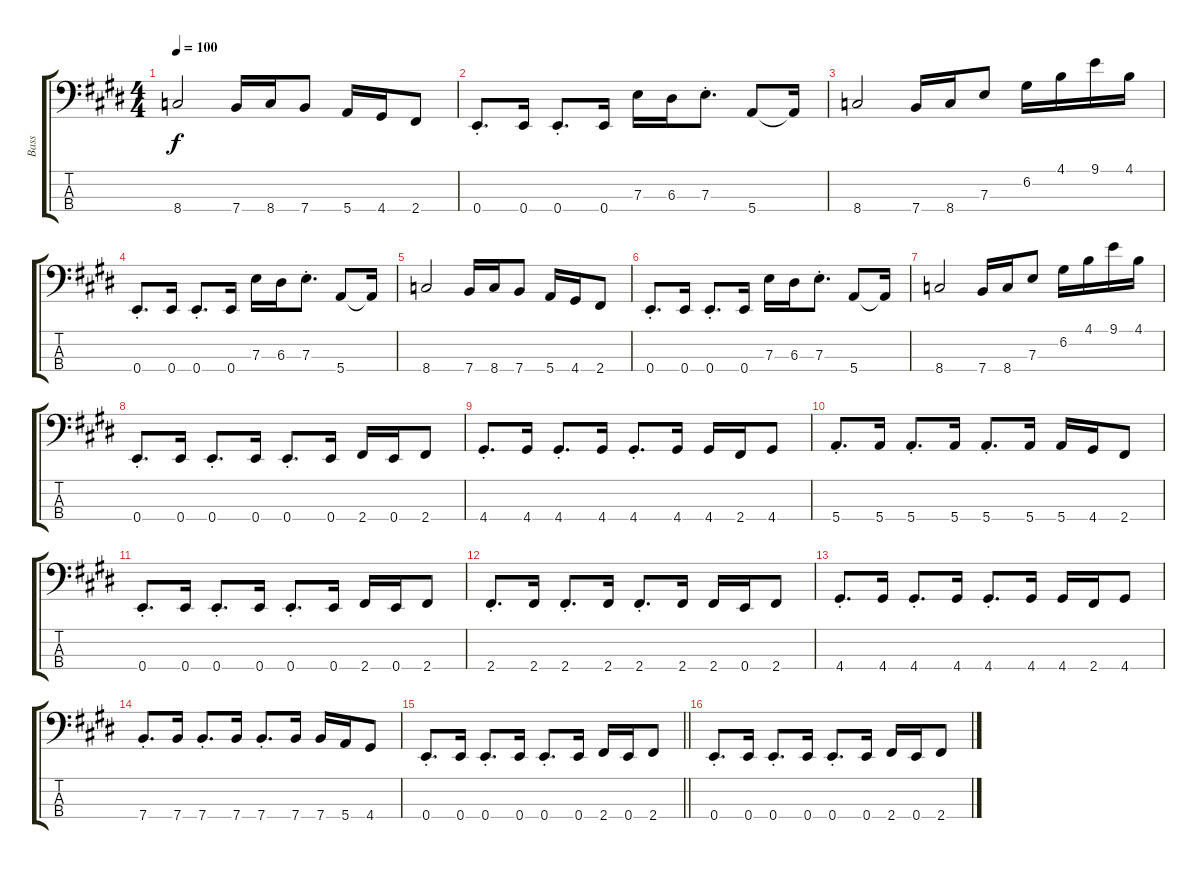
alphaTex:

\track ("Bass" "Bass") {instrument electricbassfinger}
\staff {score tabs}
\tuning (G2 D2 A1 E1) {hide}
\ts (4 4)
\tempo 100
\clef f4
\ks e
8.4.2{dy f} 7.4.16 8.4.16 7.4.8 5.4.16 4.4.16 2.4.8 |
\ks c#minor
0.4{st}.8{d} 0.4.16 0.4{st}.8{d} 0.4.16 7.3.16 6.3.16 7.3{st}.8{d} 5.4.8 5.4{t}.16 |
\ks e
8.4.2 7.4.16 8.4.16 7.3.8 6.2.16 4.1.16 9.1.16 4.1.16 |
0.4{st}.8{d} 0.4.16 0.4{st}.8{d} 0.4.16 7.3.16 6.3.16 7.3{st}.8{d} 5.4.8 5.4{t}.16 |
\ks c#minor
8.4.2 7.4.16 8.4.16 7.4.8 5.4.16 4.4.16 2.4.8 |
\ks e
0.4{st}.8{d} 0.4.16 0.4{st}.8{d} 0.4.16 7.3.16 6.3.16 7.3{st}.8{d} 5.4.8 5.4{t}.16 |
8.4.2 7.4.16 8.4.16 7.3.8 6.2.16 4.1.16 9.1.16 4.1.16 |
0.4{st}.8{d} 0.4.16 0.4{st}.8{d} 0.4.16 0.4{st}.8{d} 0.4.16 2.4.16 0.4.16 2.4.8 |
\ks c#minor
4.4{st}.8{d} 4.4.16 4.4{st}.8{d} 4.4.16 4.4{st}.8{d} 4.4.16 4.4.16 2.4.16 4.4.8 |
5.4{st}.8{d} 5.4.16 5.4{st}.8{d} 5.4.16 5.4{st}.8{d} 5.4.16 5.4.16 4.4.16 2.4.8 |
0.4{st}.8{d} 0.4.16 0.4{st}.8{d} 0.4.16 0.4{st}.8{d} 0.4.16 2.4.16 0.4.16 2.4.8 |
2.4{st}.8{d} 2.4.16 2.4{st}.8{d} 2.4.16 2.4{st}.8{d} 2.4.16 2.4.16 0.4.16 2.4.8 |
\ks e
4.4{st}.8{d} 4.4.16 4.4{st}.8{d} 4.4.16 4.4{st}.8{d} 4.4.16 4.4.16 2.4.16 4.4.8 |
\ks c#minor
7.4{st}.8{d} 7.4.16 7.4{st}.8{d} 7.4.16 7.4{st}.8{d} 7.4.16 7.4.16 5.4.16 4.4.8 |
\barLineRight lightlight
0.4{st}.8{d} 0.4.16 0.4{st}.8{d} 0.4.16 0.4{st}.8{d} 0.4.16 2.4.16 0.4.16 2.4.8 |
0.4{st}.8{d} 0.4.16 0.4{st}.8{d} 0.4.16 0.4{st}.8{d} 0.4.16 2.4.16 0.4.16 2.4.8
